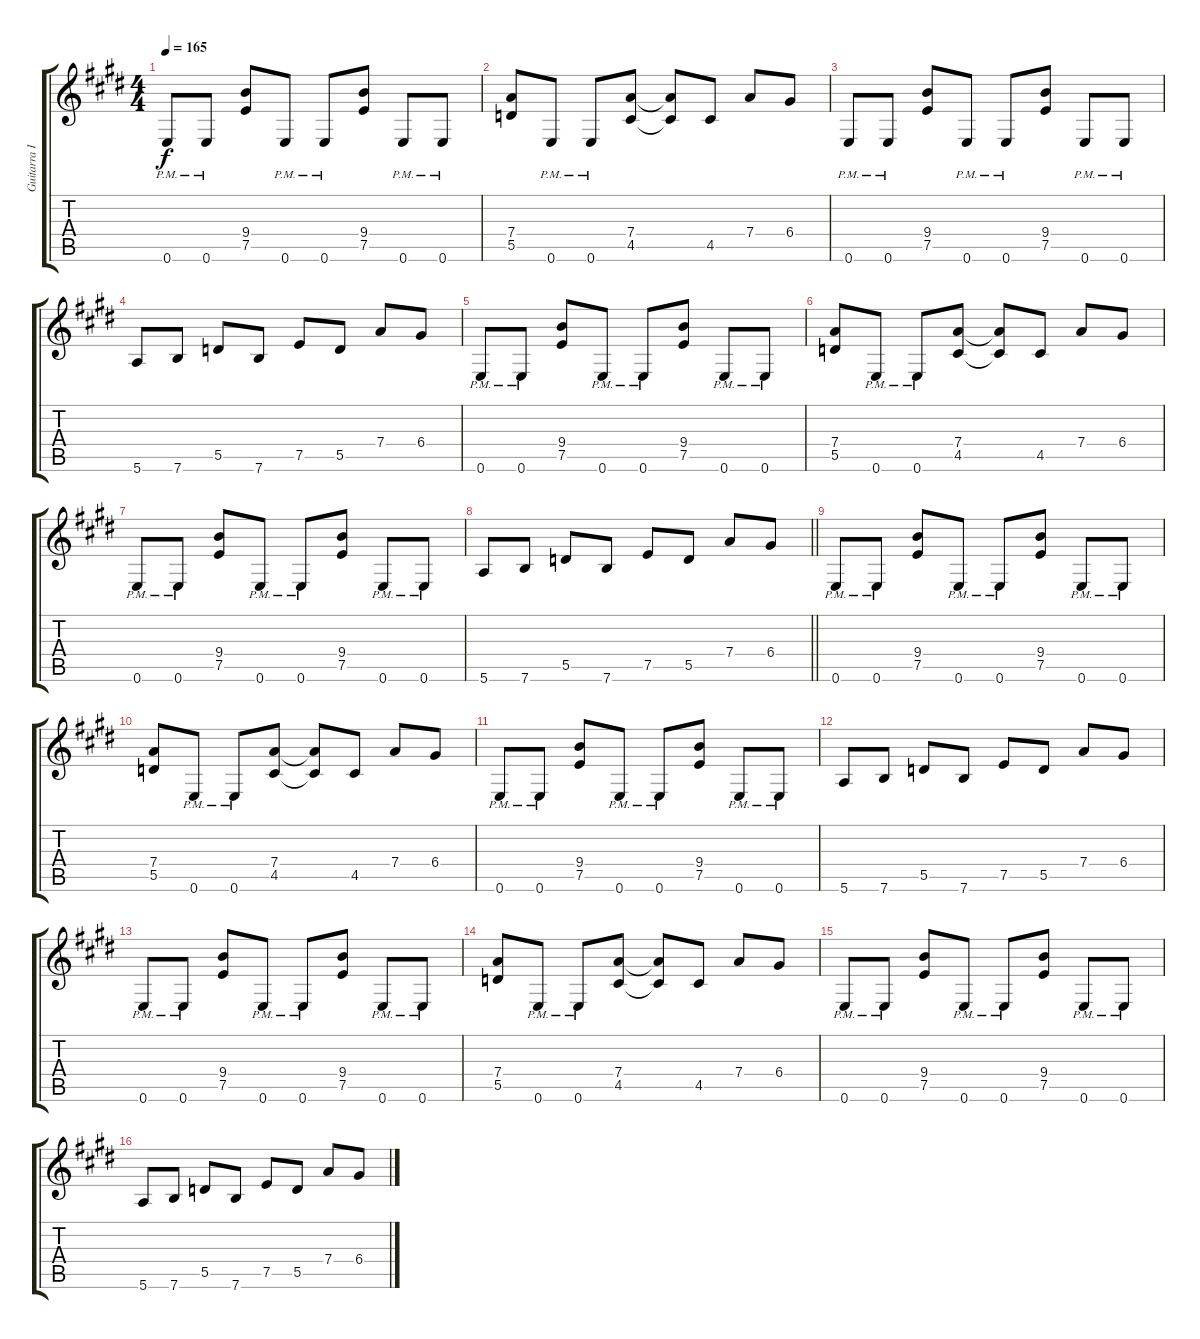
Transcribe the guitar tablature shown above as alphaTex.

\track ("Guitarra II" "Guitarra I") {instrument overdrivenguitar}
\staff {score tabs}
\tuning (E4 B3 G3 D3 A2 E2) {hide}
\ts (4 4)
\tempo 165
\clef g2
\ks e
0.6{pm}.8{dy f instrument overdrivenguitar} 0.6{pm}.8 (9.4 7.5).8 0.6{pm}.8 0.6{pm}.8 (9.4 7.5).8 0.6{pm}.8 0.6{pm}.8 |
(7.4 5.5).8 0.6{pm}.8 0.6{pm}.8 (7.4 4.5).8 (7.4{t} 4.5{t}).8 4.5.8 7.4.8 6.4.8 |
0.6{pm}.8 0.6{pm}.8 (9.4 7.5).8 0.6{pm}.8 0.6{pm}.8 (9.4 7.5).8 0.6{pm}.8 0.6{pm}.8 |
5.6.8 7.6.8 5.5.8 7.6.8 7.5.8 5.5.8 7.4.8 6.4.8 |
0.6{pm}.8 0.6{pm}.8 (9.4 7.5).8 0.6{pm}.8 0.6{pm}.8 (9.4 7.5).8 0.6{pm}.8 0.6{pm}.8 |
(7.4 5.5).8 0.6{pm}.8 0.6{pm}.8 (7.4 4.5).8 (7.4{t} 4.5{t}).8 4.5.8 7.4.8 6.4.8 |
0.6{pm}.8 0.6{pm}.8 (9.4 7.5).8 0.6{pm}.8 0.6{pm}.8 (9.4 7.5).8 0.6{pm}.8 0.6{pm}.8 |
\barLineRight lightlight
5.6.8 7.6.8 5.5.8 7.6.8 7.5.8 5.5.8 7.4.8 6.4.8 |
0.6{pm}.8 0.6{pm}.8 (9.4 7.5).8 0.6{pm}.8 0.6{pm}.8 (9.4 7.5).8 0.6{pm}.8 0.6{pm}.8 |
(7.4 5.5).8 0.6{pm}.8 0.6{pm}.8 (7.4 4.5).8 (7.4{t} 4.5{t}).8 4.5.8 7.4.8 6.4.8 |
0.6{pm}.8 0.6{pm}.8 (9.4 7.5).8 0.6{pm}.8 0.6{pm}.8 (9.4 7.5).8 0.6{pm}.8 0.6{pm}.8 |
5.6.8 7.6.8 5.5.8 7.6.8 7.5.8 5.5.8 7.4.8 6.4.8 |
0.6{pm}.8 0.6{pm}.8 (9.4 7.5).8 0.6{pm}.8 0.6{pm}.8 (9.4 7.5).8 0.6{pm}.8 0.6{pm}.8 |
(7.4 5.5).8 0.6{pm}.8 0.6{pm}.8 (7.4 4.5).8 (7.4{t} 4.5{t}).8 4.5.8 7.4.8 6.4.8 |
0.6{pm}.8 0.6{pm}.8 (9.4 7.5).8 0.6{pm}.8 0.6{pm}.8 (9.4 7.5).8 0.6{pm}.8 0.6{pm}.8 |
5.6.8 7.6.8 5.5.8 7.6.8 7.5.8 5.5.8 7.4.8 6.4.8
